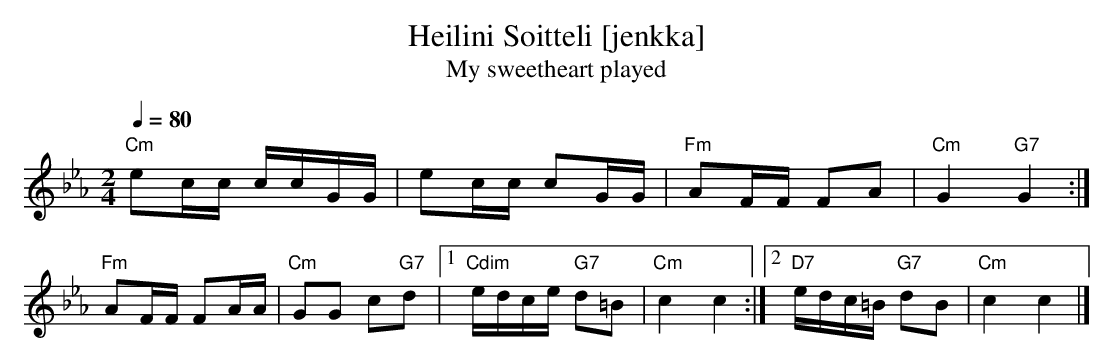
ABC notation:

X:1
T:Heilini Soitteli [jenkka]
T:My sweetheart played
M:2/4
L:1/16
Q:1/4=80
K:CMin
"Cm"e2cc ccGG|    e2cc c2````GG|   "Fm"  A2FF      F2A2 |"Cm"G4 "G7"G4:|
"Fm"A2FF F2AA|"Cm"G2G2 c2"G7"d2|[1 "Cdim"edce " G7"d2=B2|"Cm"c4     c4:|\
                                [2 "D7"  edc=B "G7" d2B2|"Cm" c4    c4|]
